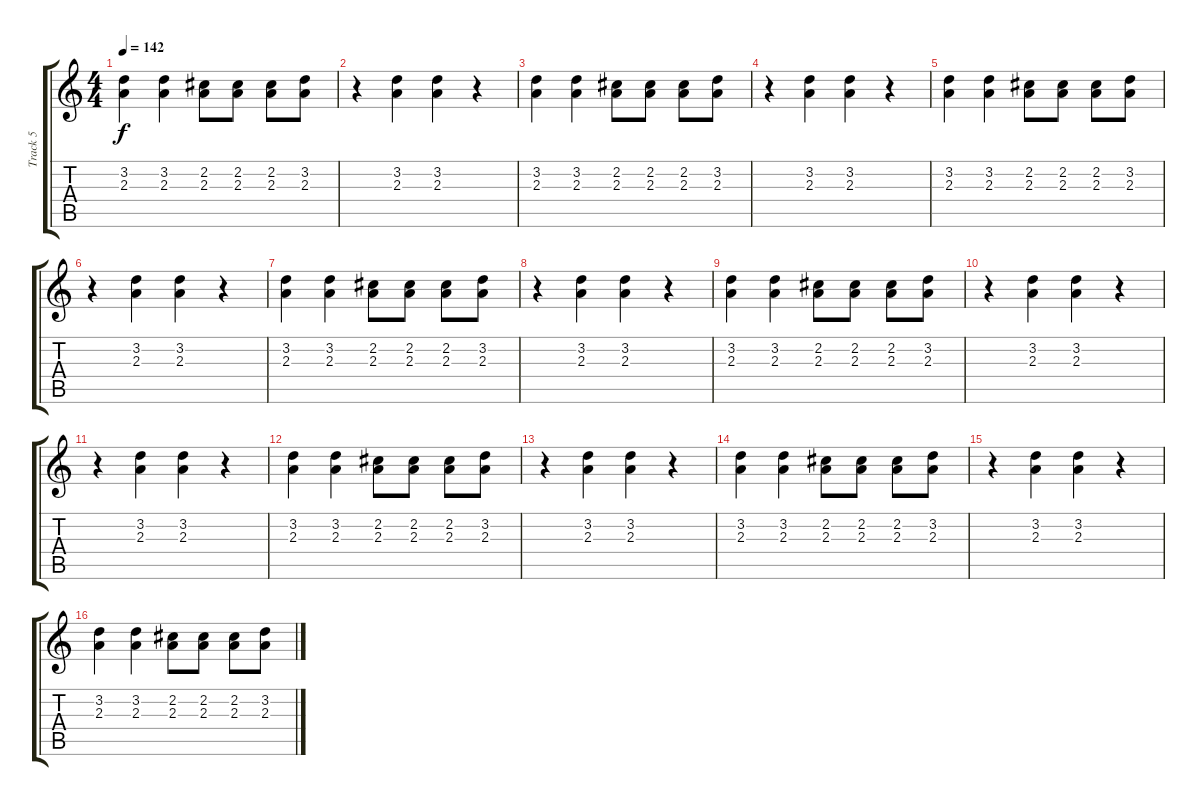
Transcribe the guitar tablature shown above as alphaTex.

\track ("Track 5" "Track 5") {instrument distortionguitar}
\staff {score tabs}
\tuning (E4 B3 G3 D3 A2 E2) {hide}
\ts (4 4)
\tempo 142
\clef g2
\ks c
(3.2 2.3).4{dy f} (3.2 2.3).4 (2.2 2.3).8 (2.2 2.3).8 (2.2 2.3).8 (3.2 2.3).8 |
r.4 (3.2 2.3).4 (3.2 2.3).4 r.4 |
(3.2 2.3).4 (3.2 2.3).4 (2.2 2.3).8 (2.2 2.3).8 (2.2 2.3).8 (3.2 2.3).8 |
r.4 (3.2 2.3).4 (3.2 2.3).4 r.4 |
(3.2 2.3).4 (3.2 2.3).4 (2.2 2.3).8 (2.2 2.3).8 (2.2 2.3).8 (3.2 2.3).8 |
r.4 (3.2 2.3).4 (3.2 2.3).4 r.4 |
(3.2 2.3).4 (3.2 2.3).4 (2.2 2.3).8 (2.2 2.3).8 (2.2 2.3).8 (3.2 2.3).8 |
r.4 (3.2 2.3).4 (3.2 2.3).4 r.4 |
(3.2 2.3).4 (3.2 2.3).4 (2.2 2.3).8 (2.2 2.3).8 (2.2 2.3).8 (3.2 2.3).8 |
r.4 (3.2 2.3).4 (3.2 2.3).4 r.4 |
r.4 (3.2 2.3).4 (3.2 2.3).4 r.4 |
(3.2 2.3).4 (3.2 2.3).4 (2.2 2.3).8 (2.2 2.3).8 (2.2 2.3).8 (3.2 2.3).8 |
r.4 (3.2 2.3).4 (3.2 2.3).4 r.4 |
(3.2 2.3).4 (3.2 2.3).4 (2.2 2.3).8 (2.2 2.3).8 (2.2 2.3).8 (3.2 2.3).8 |
r.4 (3.2 2.3).4 (3.2 2.3).4 r.4 |
(3.2 2.3).4 (3.2 2.3).4 (2.2 2.3).8 (2.2 2.3).8 (2.2 2.3).8 (3.2 2.3).8
